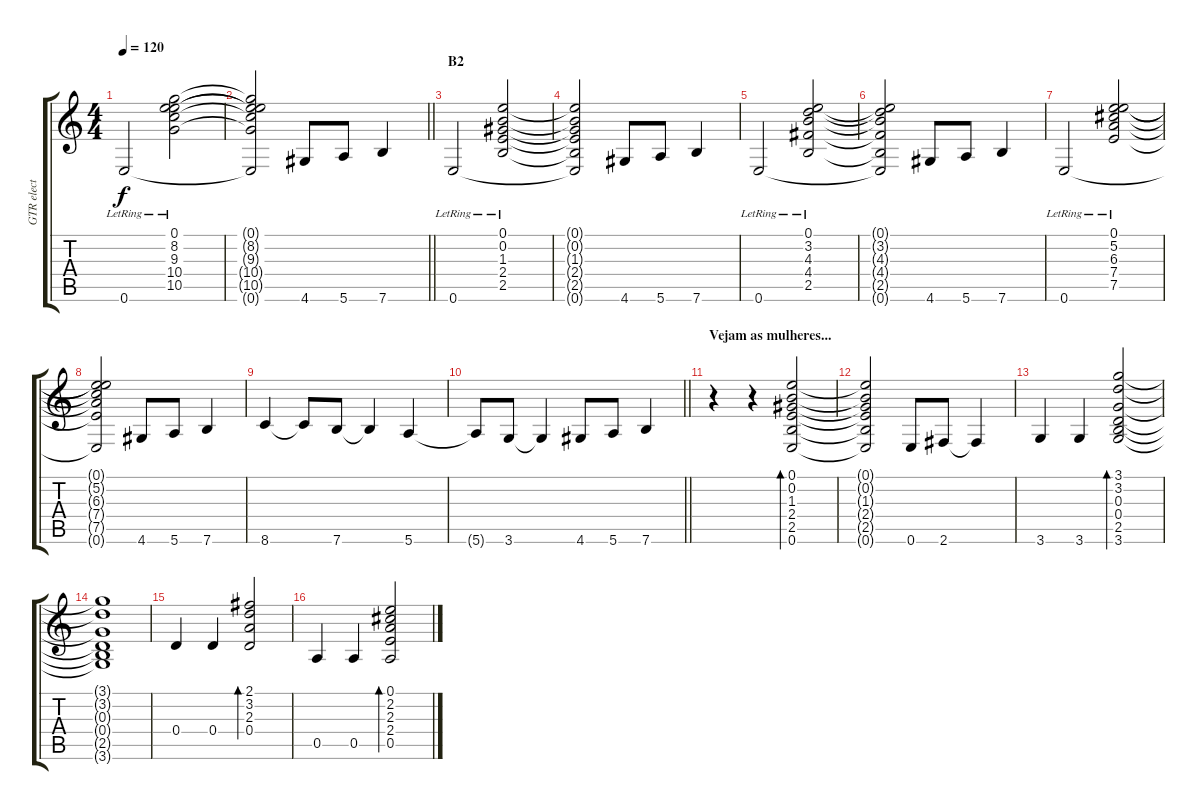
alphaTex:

\track ("GTR elect 1" "GTR elect ") {instrument overdrivenguitar}
\staff {score tabs}
\tuning (E4 B3 G3 D3 A2 E2) {hide}
\ts (4 4)
\tempo 120
\clef g2
\ks c
0.6{lr}.2{dy f} (0.1{lr} 8.2{lr} 9.3{lr} 10.4{lr} 10.5{lr}).2 |
\barLineRight lightlight
(0.1{t} 8.2{t} 9.3{t} 10.4{t} 10.5{t} 0.6{t}).2 4.6.8 5.6.8 7.6.4 |
\section ("" "B2")
0.6{lr}.2 (0.1{lr} 0.2{lr} 1.3{lr} 2.4{lr} 2.5{lr}).2 |
(0.1{t} 0.2{t} 1.3{t} 2.4{t} 2.5{t} 0.6{t}).2 4.6.8 5.6.8 7.6.4 |
0.6{lr}.2 (0.1{lr} 3.2{lr} 4.3{lr} 4.4{lr} 2.5{lr}).2 |
(0.1{t} 3.2{t} 4.3{t} 4.4{t} 2.5{t} 0.6{t}).2 4.6.8 5.6.8 7.6.4 |
0.6{lr}.2 (0.1{lr} 5.2{lr} 6.3{lr} 7.4{lr} 7.5{lr}).2 |
(0.1{t} 5.2{t} 6.3{t} 7.4{t} 7.5{t} 0.6{t}).2 4.6.8 5.6.8 7.6.4 |
8.6.4 8.6{t}.8 7.6.8 7.6{t}.4 5.6.4 |
\barLineRight lightlight
5.6{t}.8 3.6.8 3.6{t}.4 4.6.8 5.6.8 7.6.4 |
\section ("" "Vejam as mulheres...")
r.4 r.4 (0.1 0.2 1.3 2.4 2.5 0.6).2{bd 120} |
(0.1{t} 0.2{t} 1.3{t} 2.4{t} 2.5{t} 0.6{t}).2 0.6.8 2.6.8 2.6{t}.4 |
3.6.4 3.6.4 (3.1 3.2 0.3 0.4 2.5 3.6).2{bd 120} |
(3.1{t} 3.2{t} 0.3{t} 0.4{t} 2.5{t} 3.6{t}).1 |
0.4.4 0.4.4 (2.1 3.2 2.3 0.4).2{bd 240} |
0.5.4 0.5.4 (0.1 2.2 2.3 2.4 0.5).2{bd 240}
